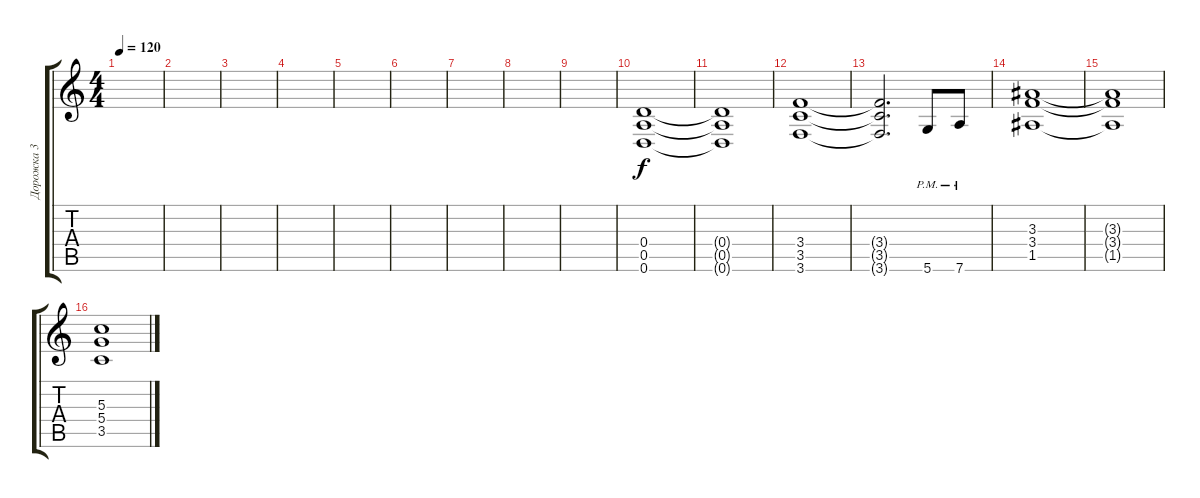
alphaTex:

\track ("Дорожка 3" "Дорожка 3") {instrument distortionguitar}
\staff {score tabs}
\tuning (E4 B3 G3 D3 A2 D2) {hide}
\ts (4 4)
\tempo 120
\clef g2
\ks c
|
|
|
|
|
|
|
|
|
(0.4 0.5 0.6).1 |
(0.4{t} 0.5{t} 0.6{t}).1 |
(3.4 3.5 3.6).1 |
(3.4{t} 3.5{t} 3.6{t}).2{d} 5.6{pm}.8 7.6{pm}.8 |
(3.3 3.4 1.5).1 |
(3.3{t} 3.4{t} 1.5{t}).1 |
(5.3 5.4 3.5).1
